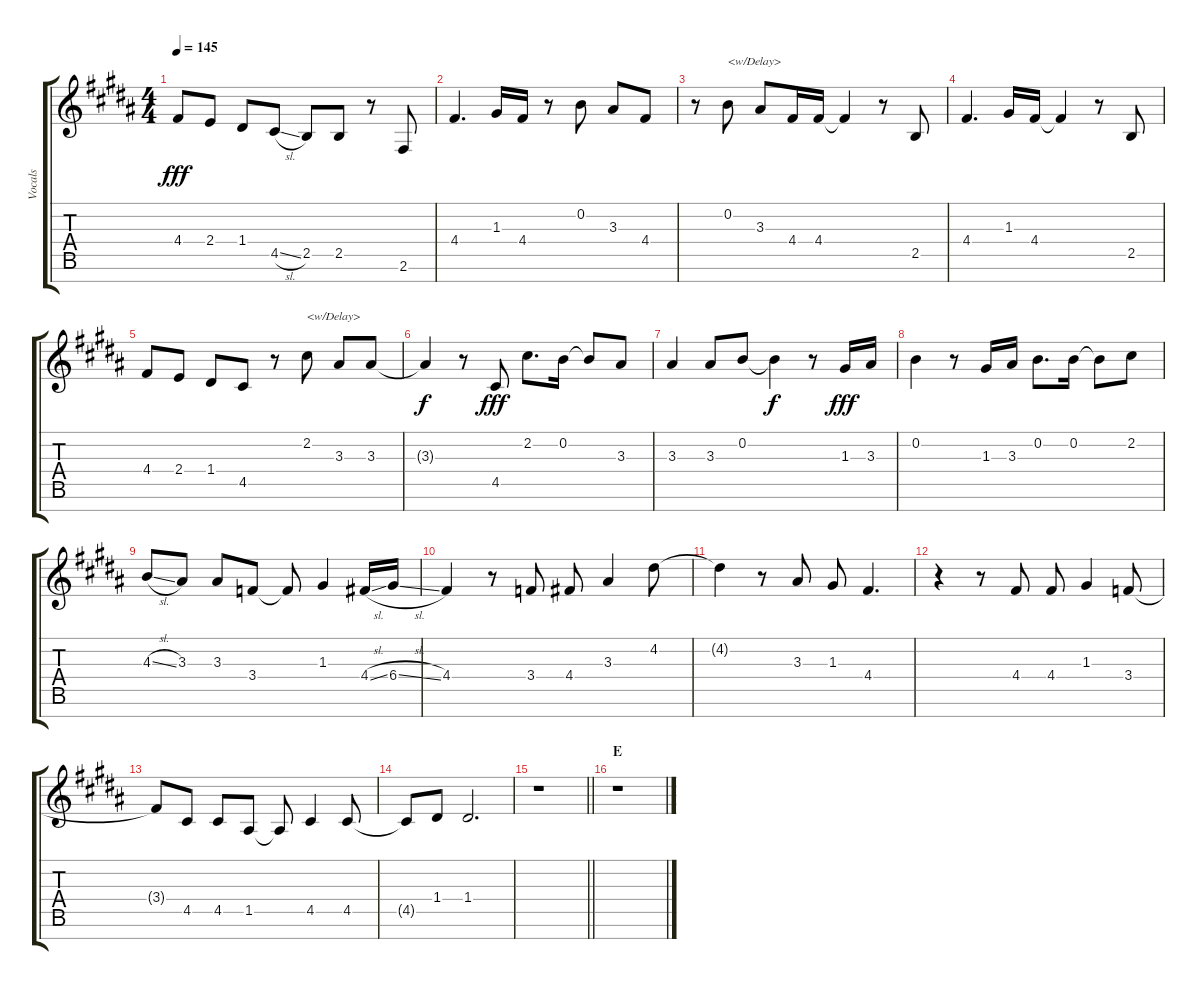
\track ("Vocals" "Vocals") {instrument voiceoohs}
\staff {score tabs}
\tuning (E5 B4 G4 D4 A3 E3 B2) {hide}
\ts (4 4)
\tempo 145
\clef g2
\ks b
4.4.8{dy fff} 2.4.8 1.4.8 4.5{sl}.8 2.5.8 2.5.8 r.8 2.6.8 |
4.4.4{d} 1.3.16 4.4.16 r.8 0.2.8 3.3.8 4.4.8 |
r.8 0.2.8{txt "<w/Delay>"} 3.3.8 4.4.16 4.4.16 4.4{t}.4 r.8 2.5.8 |
4.4.4{d} 1.3.16 4.4.16 4.4{t}.4 r.8 2.5.8 |
4.4.8 2.4.8 1.4.8 4.5.8 r.8 2.2.8{txt "<w/Delay>"} 3.3.8 3.3.8 |
3.3{t}.4{dy f} r.8 4.5.8{dy fff} 2.2.8{d} 0.2.16 0.2{t}.8 3.3.8 |
3.3.4 3.3.8 0.2.8 0.2{t}.4{dy f} r.8 1.3.16{dy fff} 3.3.16 |
0.2.4 r.8 1.3.16 3.3.16 0.2.8{d} 0.2.16 0.2{t}.8 2.2.8 |
4.3{sl}.8 3.3.8 3.3.8 3.4.8 3.4{t}.8 1.3.4 4.4{sl}.16 6.4{sl}.16 |
4.4.4 r.8 3.4.8 4.4.8 3.3.4 4.2.8 |
4.2{t}.4 r.8 3.3.8 1.3.8 4.4.4{d} |
r.4 r.8 4.4.8 4.4.8 1.3.4 3.4.8 |
3.4{t}.8 4.5.8 4.5.8 1.5.8 1.5{t}.8 4.5.4 4.5.8 |
4.5{t}.8 1.4.8 1.4.2{d} |
\barLineRight lightlight
r.1 |
\section ("" "E")
r.1
